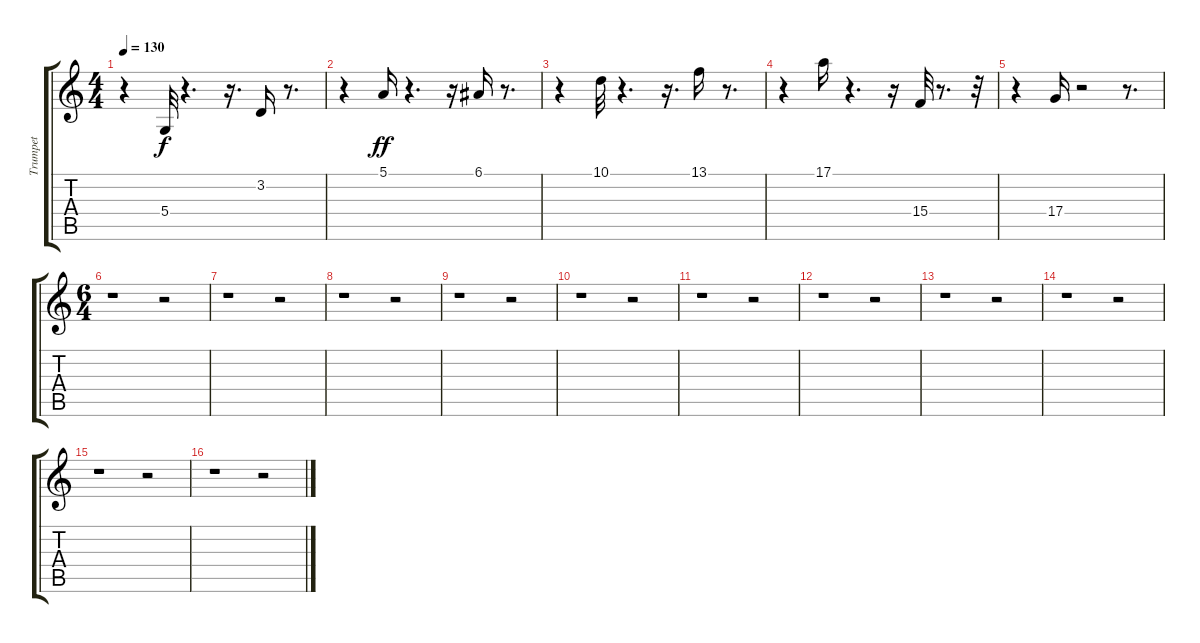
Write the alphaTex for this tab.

\track ("Trumpet" "Trumpet") {instrument tubularbells}
\staff {score tabs}
\tuning (E4 B3 G3 D3 A2 E2) {hide}
\ts (4 4)
\tempo 130
\clef g2
\ks c
r.4{dy f instrument tubularbells} 5.4.32 r.4{d} r.16{d} 3.2.16 r.8{d} |
r.4 5.1.16{dy ff} r.4{d} r.16 6.1.16 r.8{d} |
r.4 10.1.32 r.4{d} r.16{d} 13.1.16 r.8{d} |
r.4 17.1.16 r.4{d} r.16 15.4.32 r.8{d} r.32 |
r.4 17.4.16 r.2 r.8{d} |
\ts (6 4)
r.1 r.2 |
r.1 r.2 |
r.1 r.2 |
r.1 r.2 |
r.1 r.2 |
r.1 r.2 |
r.1 r.2 |
r.1 r.2 |
r.1 r.2 |
r.1 r.2 |
r.1 r.2
